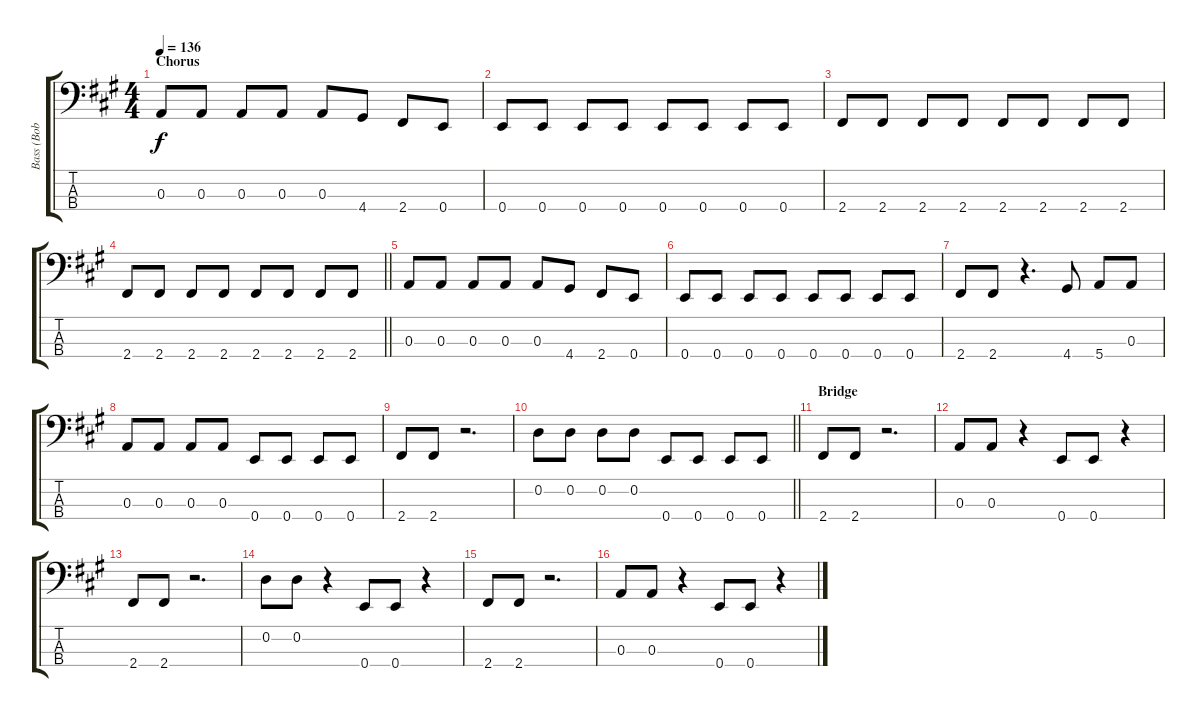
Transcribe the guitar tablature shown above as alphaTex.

\track ("Bass (Bob Daisley)" "Bass (Bob ") {instrument electricbassfinger}
\staff {score tabs}
\tuning (G2 D2 A1 E1) {hide}
\ts (4 4)
\section ("" "Chorus")
\tempo 136
\clef f4
\ks a
0.3.8{dy f} 0.3.8 0.3.8 0.3.8 0.3.8 4.4.8 2.4.8 0.4.8 |
0.4.8 0.4.8 0.4.8 0.4.8 0.4.8 0.4.8 0.4.8 0.4.8 |
2.4.8 2.4.8 2.4.8 2.4.8 2.4.8 2.4.8 2.4.8 2.4.8 |
\barLineRight lightlight
2.4.8 2.4.8 2.4.8 2.4.8 2.4.8 2.4.8 2.4.8 2.4.8 |
0.3.8 0.3.8 0.3.8 0.3.8 0.3.8 4.4.8 2.4.8 0.4.8 |
0.4.8 0.4.8 0.4.8 0.4.8 0.4.8 0.4.8 0.4.8 0.4.8 |
2.4.8 2.4.8 r.4{d} 4.4.8 5.4.8 0.3.8 |
0.3.8 0.3.8 0.3.8 0.3.8 0.4.8 0.4.8 0.4.8 0.4.8 |
2.4.8 2.4.8 r.2{d} |
\barLineRight lightlight
0.2.8 0.2.8 0.2.8 0.2.8 0.4.8 0.4.8 0.4.8 0.4.8 |
\section ("" "Bridge")
2.4.8 2.4.8 r.2{d} |
0.3.8 0.3.8 r.4 0.4.8 0.4.8 r.4 |
2.4.8 2.4.8 r.2{d} |
0.2.8 0.2.8 r.4 0.4.8 0.4.8 r.4 |
2.4.8 2.4.8 r.2{d} |
0.3.8 0.3.8 r.4 0.4.8 0.4.8 r.4
